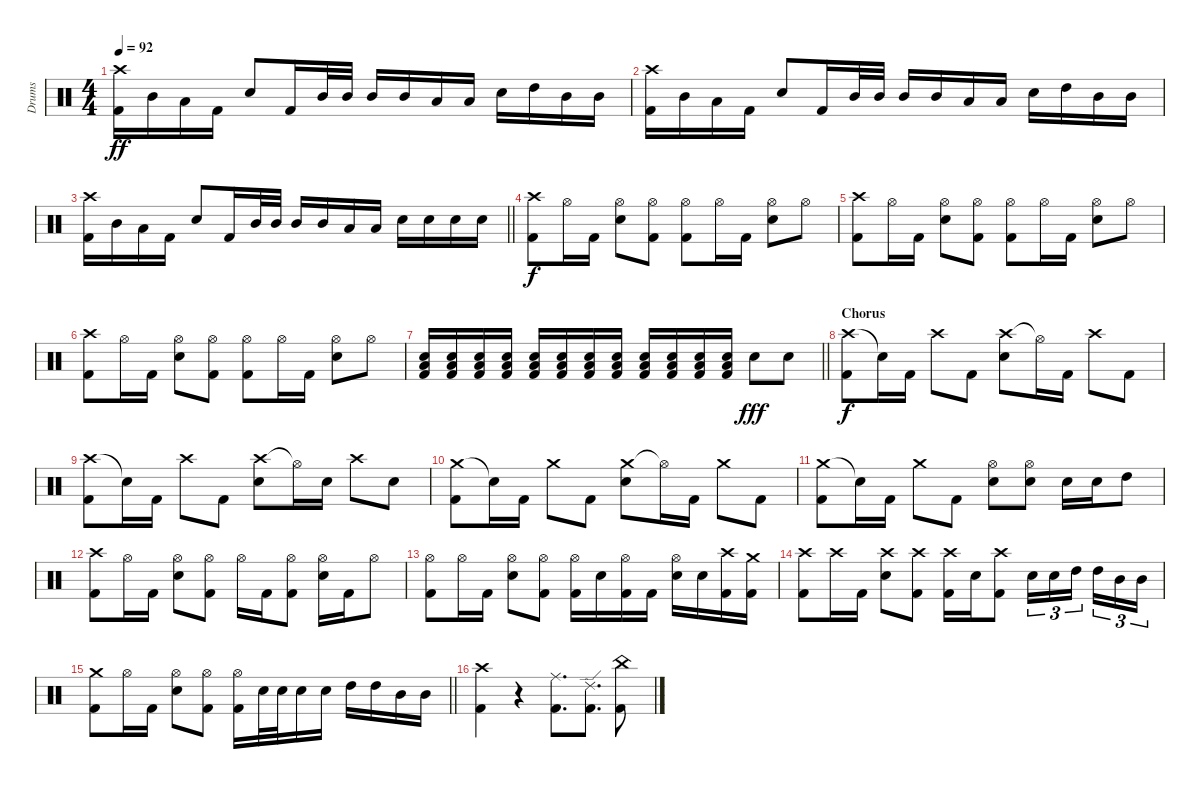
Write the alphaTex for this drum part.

\track ("Drums" "Drums") {instrument percussion}
\staff {score}
\articulation defaults
\ts (4 4)
\tempo 92
\clef neutral
\ks c
("Crash high (hit)" "Kick (hit) 2").16{dy ff} "Mid Tom (hit)".16 "Low Floor Tom (hit)".16 "Kick (hit) 2".16 "Snare (hit) 2".8 "Kick (hit) 2".16 "Mid Tom (hit)".32 "Mid Tom (hit)".32 "Mid Tom (hit)".16 "Mid Tom (hit)".16 "Low Floor Tom (hit)".16 "Low Floor Tom (hit)".16 "Snare (hit) 2".16 "High Tom (hit)".16 "Mid Tom (hit)".16 "Mid Tom (hit)".16 |
("Crash high (hit)" "Kick (hit) 2").16 "Mid Tom (hit)".16 "Low Floor Tom (hit)".16 "Kick (hit) 2".16 "Snare (hit) 2".8 "Kick (hit) 2".16 "Mid Tom (hit)".32 "Mid Tom (hit)".32 "Mid Tom (hit)".16 "Mid Tom (hit)".16 "Low Floor Tom (hit)".16 "Low Floor Tom (hit)".16 "Snare (hit) 2".16 "High Tom (hit)".16 "Mid Tom (hit)".16 "Mid Tom (hit)".16 |
\barLineRight lightlight
("Crash high (hit)" "Kick (hit) 2").16 "Mid Tom (hit)".16 "Low Floor Tom (hit)".16 "Kick (hit) 2".16 "Snare (hit) 2".8 "Kick (hit) 2".16 "Mid Tom (hit)".32 "Mid Tom (hit)".32 "Mid Tom (hit)".16 "Mid Tom (hit)".16 "Low Floor Tom (hit)".16 "Low Floor Tom (hit)".16 "Snare (hit) 2".16 "Snare (hit) 2".16 "Snare (hit) 2".16 "Snare (hit) 2".16 |
\section ("" " ")
("Crash high (hit)" "Kick (hit) 2").8{dy f} "Hi-Hat (open)".16 "Kick (hit) 2".16 ("Hi-Hat (open)" "Snare (hit) 2").8 ("Hi-Hat (open)" "Kick (hit) 2").8 ("Hi-Hat (open)" "Kick (hit) 2").8 "Hi-Hat (open)".16 "Kick (hit) 2".16 ("Hi-Hat (open)" "Snare (hit) 2").8 "Hi-Hat (open)".8 |
("Crash high (hit)" "Kick (hit) 2").8 "Hi-Hat (open)".16 "Kick (hit) 2".16 ("Hi-Hat (open)" "Snare (hit) 2").8 ("Hi-Hat (open)" "Kick (hit) 2").8 ("Hi-Hat (open)" "Kick (hit) 2").8 "Hi-Hat (open)".16 "Kick (hit) 2".16 ("Hi-Hat (open)" "Snare (hit) 2").8 "Hi-Hat (open)".8 |
("Crash high (hit)" "Kick (hit) 2").8 "Hi-Hat (open)".16 "Kick (hit) 2".16 ("Hi-Hat (open)" "Snare (hit) 2").8 ("Hi-Hat (open)" "Kick (hit) 2").8 ("Hi-Hat (open)" "Kick (hit) 2").8 "Hi-Hat (open)".16 "Kick (hit) 2".16 ("Hi-Hat (open)" "Snare (hit) 2").8 "Hi-Hat (open)".8 |
\barLineRight lightlight
("Snare (hit) 2" "Low Floor Tom (hit)" "Kick (hit) 2").16 ("Snare (hit) 2" "Low Floor Tom (hit)" "Kick (hit) 2").16 ("Snare (hit) 2" "Low Floor Tom (hit)" "Kick (hit) 2").16 ("Snare (hit) 2" "Low Floor Tom (hit)" "Kick (hit) 2").16 ("Snare (hit) 2" "Low Floor Tom (hit)" "Kick (hit) 2").16 ("Snare (hit) 2" "Low Floor Tom (hit)" "Kick (hit) 2").16 ("Snare (hit) 2" "Low Floor Tom (hit)" "Kick (hit) 2").16 ("Snare (hit) 2" "Low Floor Tom (hit)" "Kick (hit) 2").16 ("Snare (hit) 2" "Low Floor Tom (hit)" "Kick (hit) 2").16 ("Snare (hit) 2" "Low Floor Tom (hit)" "Kick (hit) 2").16 ("Snare (hit) 2" "Low Floor Tom (hit)" "Kick (hit) 2").16 ("Snare (hit) 2" "Low Floor Tom (hit)" "Kick (hit) 2").16 "Snare (hit) 2".8{dy fff} "Snare (hit) 2".8 |
\section ("" "Chorus")
("Crash high (hit)" "Kick (hit) 2").8{dy f} "Snare (hit)"{t}.16 "Kick (hit) 2".16 "Crash high (hit)".8 "Kick (hit) 2".8 ("Crash high (hit)" "Snare (hit) 2").8 "Hi-Hat (open)"{t}.16 "Kick (hit) 2".16 "Crash high (hit)".8 "Kick (hit) 2".8 |
("Crash high (hit)" "Kick (hit) 2").8 "Snare (hit)"{t}.16 "Kick (hit) 2".16 "Crash high (hit)".8 "Kick (hit) 2".8 ("Crash high (hit)" "Snare (hit) 2").8 "Hi-Hat (open)"{t}.16 "Snare (hit) 2".16 "Crash high (hit)".8 "Snare (hit) 2".8 |
("Crash medium (hit)" "Kick (hit) 2").8 "Snare (hit)"{t}.16 "Kick (hit) 2".16 "Crash medium (hit)".8 "Kick (hit) 2".8 ("Crash medium (hit)" "Snare (hit) 2").8 "Hi-Hat (open)"{t}.16 "Kick (hit) 2".16 "Crash medium (hit)".8 "Kick (hit) 2".8 |
("Crash medium (hit)" "Kick (hit) 2").8 "Snare (hit)"{t}.16 "Kick (hit) 2".16 "Crash medium (hit)".8 "Kick (hit) 2".8 ("Hi-Hat (open)" "Snare (hit) 2").8 ("Hi-Hat (open)" "Snare (hit) 2").8 "Snare (hit) 2".16 "Snare (hit) 2".16 "High Tom (hit)".8 |
("Crash high (hit)" "Kick (hit) 2").8 "Hi-Hat (open)".16 "Kick (hit) 2".16 ("Hi-Hat (open)" "Snare (hit) 2").8 ("Hi-Hat (open)" "Kick (hit) 2").8 "Hi-Hat (open)".16 "Kick (hit) 2".16 ("Hi-Hat (open)" "Kick (hit) 2").8 ("Hi-Hat (open)" "Snare (hit) 2").16 "Kick (hit) 2".16 "Hi-Hat (open)".8 |
("Hi-Hat (open)" "Kick (hit) 2").8 "Hi-Hat (open)".16 "Kick (hit) 2".16 ("Hi-Hat (open)" "Snare (hit) 2").8 ("Hi-Hat (open)" "Kick (hit) 2").8 ("Hi-Hat (open)" "Kick (hit) 2").16 "Snare (hit) 2".16 ("Hi-Hat (open)" "Kick (hit) 2").16 "Kick (hit) 2".16 ("Hi-Hat (open)" "Snare (hit) 2").16 "Snare (hit) 2".16 ("Crash high (hit)" "Kick (hit) 2").16 ("Crash medium (hit)" "Kick (hit) 2").16 |
("Crash high (hit)" "Kick (hit) 2").8 "Crash high (hit)".16 "Kick (hit) 2".16 ("Crash high (hit)" "Snare (hit) 2").8 ("Crash high (hit)" "Kick (hit) 2").8 ("Crash high (hit)" "Kick (hit) 2").16 "Snare (hit) 2".16 ("Crash high (hit)" "Kick (hit) 2").8 "Snare (hit) 2".16{tu (3 2)} "Snare (hit) 2".16{tu (3 2)} "High Tom (hit)".16{tu (3 2) beam splitsecondary} "High Tom (hit)".16{tu (3 2)} "Mid Tom (hit)".16{tu (3 2)} "Mid Tom (hit)".16{tu (3 2)} |
\barLineRight lightlight
("Crash medium (hit)" "Kick (hit) 2").8 "Hi-Hat (open)".16 "Kick (hit) 2".16 ("Hi-Hat (open)" "Snare (hit) 2").8 ("Hi-Hat (open)" "Kick (hit) 2").8 ("Hi-Hat (open)" "Kick (hit) 2").16 "Snare (hit) 2".32 "Snare (hit) 2".32 "Snare (hit) 2".16 "Snare (hit) 2".16 "High Tom (hit)".16 "High Tom (hit)".16 "Mid Tom (hit)".16 "Mid Tom (hit)".16 |
\section ("" " ")
("Crash high (hit)" "Kick (hit) 2").4 r.4 ("Ride (middle)" "Kick (hit) 2").8{d} ("Ride (edge) 2" "Kick (hit) 2").8{d} ("China (hit)" "Kick (hit) 2").8
